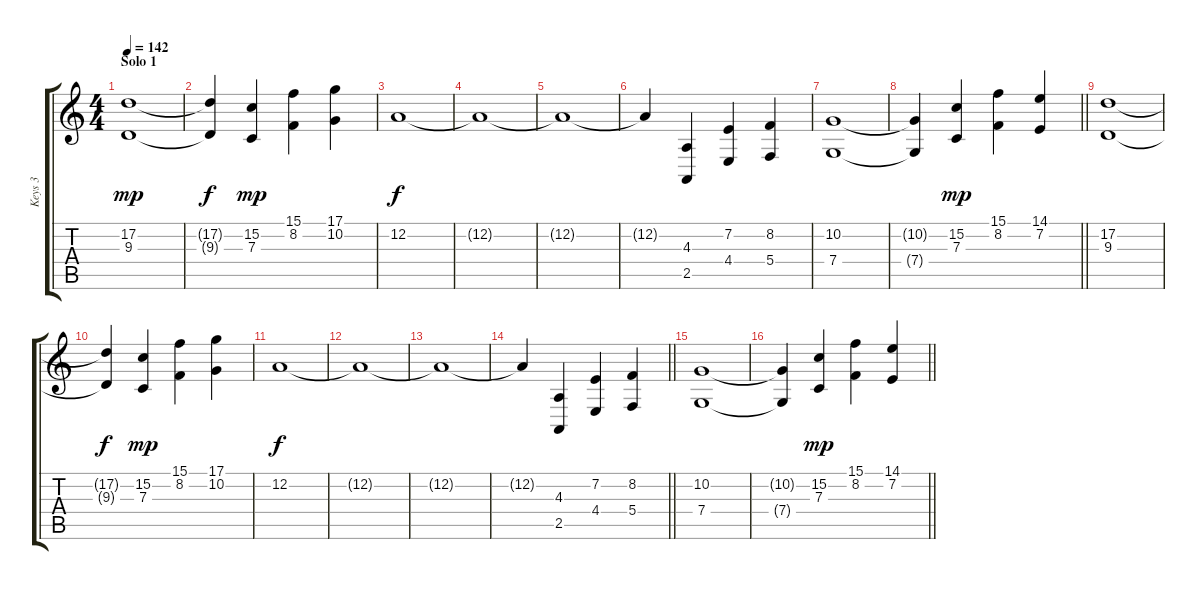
\track ("Keys 3" "Keys 3") {instrument trumpet}
\staff {score tabs}
\tuning (D4 A3 F3 C3 G2 D2) {hide}
\ts (4 4)
\section ("" "Solo 1")
\tempo 142
\clef g2
\ks c
(17.2 9.3).1{dy mp} |
(17.2{t} 9.3{t}).4{dy f} (15.2 7.3).4{dy mp} (15.1 8.2).4 (17.1 10.2).4 |
12.2.1{dy f} |
12.2{t}.1 |
12.2{t}.1 |
12.2{t}.4 (4.3 2.5).4 (7.2 4.4).4 (8.2 5.4).4 |
(10.2 7.4).1 |
\barLineRight lightlight
(10.2{t} 7.4{t}).4 (15.2 7.3).4{dy mp} (15.1 8.2).4 (14.1 7.2).4 |
(17.2 9.3).1 |
(17.2{t} 9.3{t}).4{dy f} (15.2 7.3).4{dy mp} (15.1 8.2).4 (17.1 10.2).4 |
12.2.1{dy f} |
12.2{t}.1 |
12.2{t}.1 |
\barLineRight lightlight
12.2{t}.4 (4.3 2.5).4 (7.2 4.4).4 (8.2 5.4).4 |
(10.2 7.4).1 |
\barLineRight lightlight
(10.2{t} 7.4{t}).4 (15.2 7.3).4{dy mp} (15.1 8.2).4 (14.1 7.2).4
